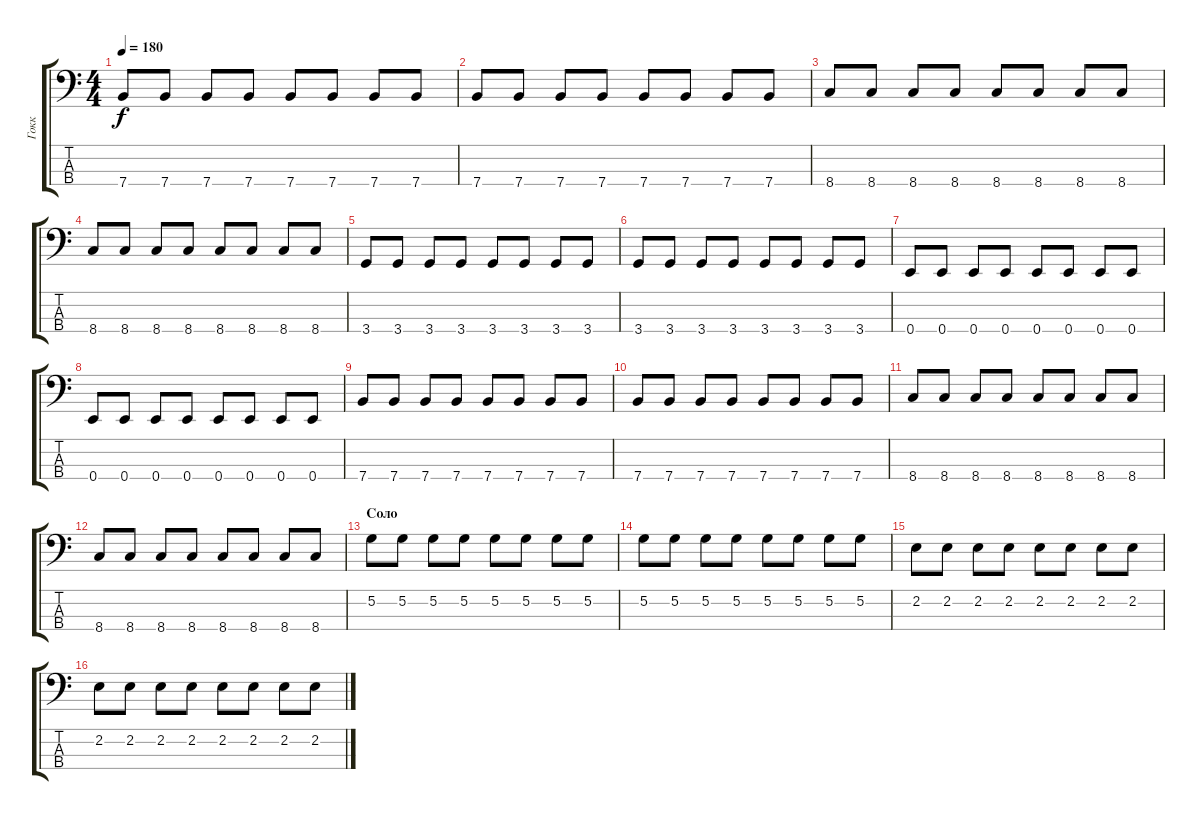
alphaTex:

\track ("Гокк" "Гокк") {instrument electricbasspick}
\staff {score tabs}
\tuning (G2 D2 A1 E1) {hide}
\ts (4 4)
\tempo 180
\clef f4
\ks c
7.4.8{dy f} 7.4.8 7.4.8 7.4.8 7.4.8 7.4.8 7.4.8 7.4.8 |
7.4.8 7.4.8 7.4.8 7.4.8 7.4.8 7.4.8 7.4.8 7.4.8 |
8.4.8 8.4.8 8.4.8 8.4.8 8.4.8 8.4.8 8.4.8 8.4.8 |
8.4.8 8.4.8 8.4.8 8.4.8 8.4.8 8.4.8 8.4.8 8.4.8 |
3.4.8 3.4.8 3.4.8 3.4.8 3.4.8 3.4.8 3.4.8 3.4.8 |
3.4.8 3.4.8 3.4.8 3.4.8 3.4.8 3.4.8 3.4.8 3.4.8 |
0.4.8 0.4.8 0.4.8 0.4.8 0.4.8 0.4.8 0.4.8 0.4.8 |
0.4.8 0.4.8 0.4.8 0.4.8 0.4.8 0.4.8 0.4.8 0.4.8 |
7.4.8 7.4.8 7.4.8 7.4.8 7.4.8 7.4.8 7.4.8 7.4.8 |
7.4.8 7.4.8 7.4.8 7.4.8 7.4.8 7.4.8 7.4.8 7.4.8 |
8.4.8 8.4.8 8.4.8 8.4.8 8.4.8 8.4.8 8.4.8 8.4.8 |
8.4.8 8.4.8 8.4.8 8.4.8 8.4.8 8.4.8 8.4.8 8.4.8 |
\section ("" "Соло")
5.2.8 5.2.8 5.2.8 5.2.8 5.2.8 5.2.8 5.2.8 5.2.8 |
5.2.8 5.2.8 5.2.8 5.2.8 5.2.8 5.2.8 5.2.8 5.2.8 |
2.2.8 2.2.8 2.2.8 2.2.8 2.2.8 2.2.8 2.2.8 2.2.8 |
2.2.8 2.2.8 2.2.8 2.2.8 2.2.8 2.2.8 2.2.8 2.2.8
